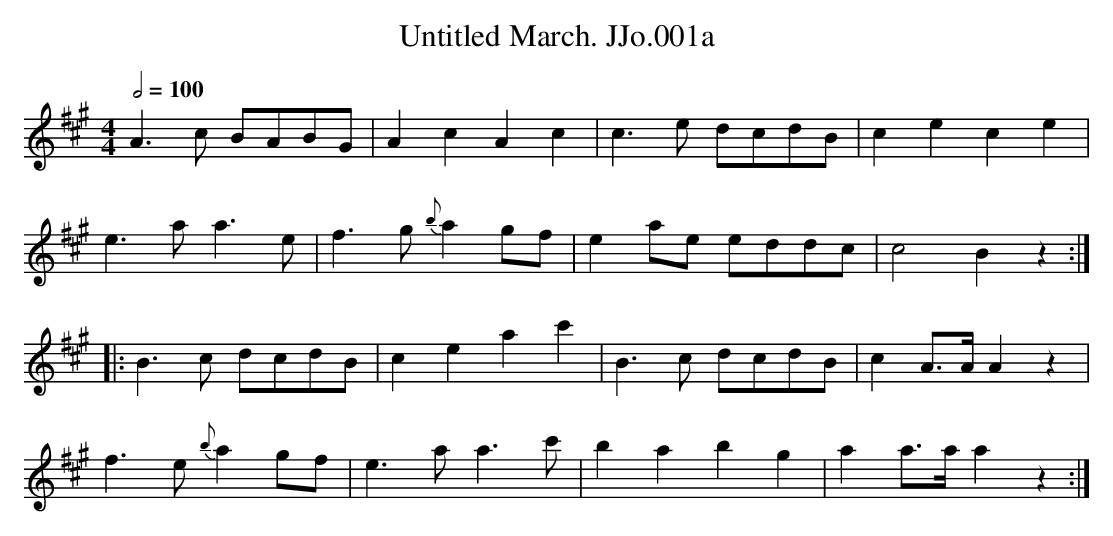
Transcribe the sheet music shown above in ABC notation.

X:1
T:Untitled March. JJo.001a
M:4/4
L:1/8
Q:1/2=100
K:A
A3c BABG|A2c2A2c2|c3e dcdB|c2e2c2e2|
e3aa3e|f3g{b}a2 gf|e2 ae eddc|c4B2z2:|
|:B3c dcdB|c2e2a2c'2|B3c dcdB|c2A>AA2z2|
f3e {b}a2 gf|e3aa3c'|b2a2b2g2|a2a>a a2z2:|
